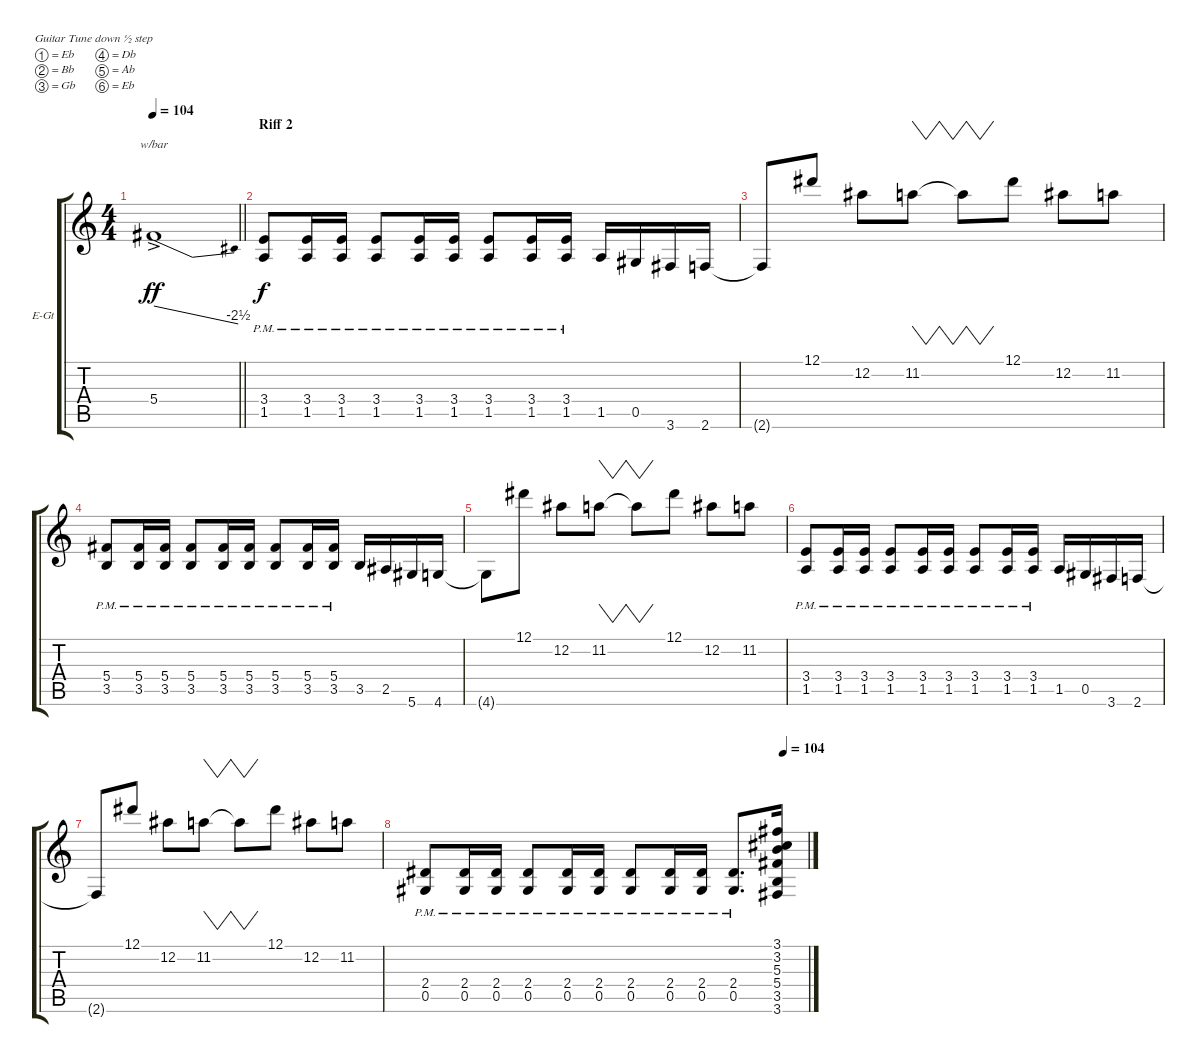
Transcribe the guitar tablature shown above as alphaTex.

\bracketExtendMode groupsimilarinstruments
\firstSystemTrackNameOrientation horizontal
\otherSystemsTrackNameOrientation horizontal
\track ("Guitar 1" "E-Gt") {instrument overdrivenguitar}
\staff {score tabs}
\tuning (Eb4 Bb3 Gb3 Db3 Ab2 Eb2)
\ts (4 4)
\tempo 104
\clef g2
\barLineRight lightlight
\ks c
5.4{ac}.1{tbe (dive default 0 0 60 -10) dy ff} |
\section ("" "Riff 2")
(3.4{pm} 1.5{pm}).8{dy f} (3.4{pm} 1.5{pm}).16 (3.4{pm} 1.5{pm}).16 (3.4{pm} 1.5{pm}).8 (3.4{pm} 1.5{pm}).16 (3.4{pm} 1.5{pm}).16 (3.4{pm} 1.5{pm}).8 (3.4{pm} 1.5{pm}).16 (3.4{pm} 1.5{pm}).16 1.5.16 0.5.16 3.6.16 2.6.16 |
2.6{t}.8 12.1.8 12.2.8 11.2.8{vw} 11.2{t}.8{vw} 12.1.8 12.2.8 11.2.8 |
(5.4{pm} 3.5{pm}).8 (5.4{pm} 3.5{pm}).16 (5.4{pm} 3.5{pm}).16 (5.4{pm} 3.5{pm}).8 (5.4{pm} 3.5{pm}).16 (5.4{pm} 3.5{pm}).16 (5.4{pm} 3.5{pm}).8 (5.4{pm} 3.5{pm}).16 (5.4{pm} 3.5{pm}).16 3.5.16 2.5.16 5.6.16 4.6.16 |
4.6{t}.8 12.1.8 12.2.8 11.2.8{vw} 11.2{t}.8{vw} 12.1.8 12.2.8 11.2.8 |
(3.4{pm} 1.5{pm}).8 (3.4{pm} 1.5{pm}).16 (3.4{pm} 1.5{pm}).16 (3.4{pm} 1.5{pm}).8 (3.4{pm} 1.5{pm}).16 (3.4{pm} 1.5{pm}).16 (3.4{pm} 1.5{pm}).8 (3.4{pm} 1.5{pm}).16 (3.4{pm} 1.5{pm}).16 1.5.16 0.5.16 3.6.16 2.6.16 |
2.6{t}.8 12.1.8 12.2.8 11.2.8{vw} 11.2{t}.8{vw} 12.1.8 12.2.8 11.2.8 |
\tempo (104 0.9375)
(2.4{pm} 0.5{pm}).8 (2.4{pm} 0.5{pm}).16 (2.4{pm} 0.5{pm}).16 (2.4{pm} 0.5{pm}).8 (2.4{pm} 0.5{pm}).16 (2.4{pm} 0.5{pm}).16 (2.4{pm} 0.5{pm}).8 (2.4{pm} 0.5{pm}).16 (2.4{pm} 0.5{pm}).16 (2.4{pm} 0.5{pm}).8{d} (3.1 3.2 5.3 5.4 3.5 3.6).16
